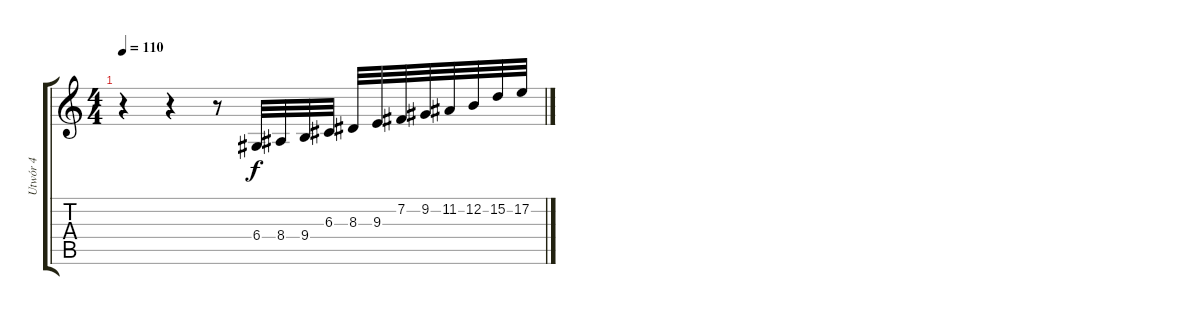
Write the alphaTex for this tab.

\track ("Utwór 4" "Utwór 4") {instrument orchestralharp}
\staff {score tabs}
\tuning (E4 B3 G3 D3 A2 E2) {hide}
\ts (4 4)
\tempo 110
\clef g2
\ks c
r.4{dy f} r.4 r.8 6.4.32 8.4.32 9.4.32 6.3.32 8.3.32 9.3.32 7.2.32 9.2.32 11.2.32 12.2.32 15.2.32 17.2.32
